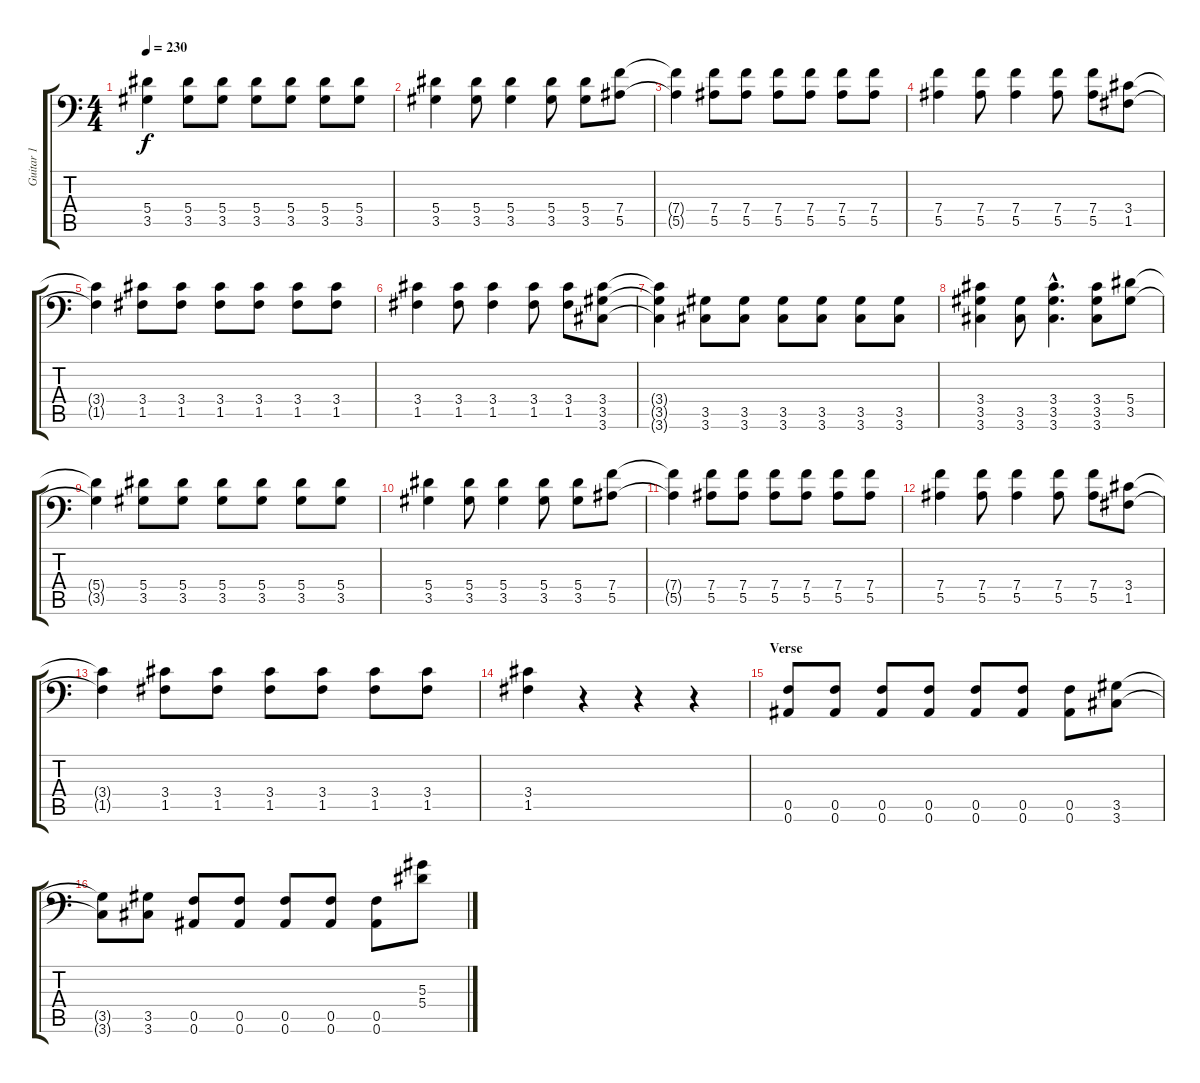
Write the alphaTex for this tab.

\track ("Guitar 1" "Guitar 1") {instrument distortionguitar}
\staff {score tabs}
\tuning (C4 G3 Eb3 Bb2 F2 Bb1) {hide}
\ts (4 4)
\tempo 230
\clef f4
\ks c
(5.4{t} 3.5{t}).4{dy f} (5.4 3.5).8 (5.4 3.5).8 (5.4 3.5).8 (5.4 3.5).8 (5.4 3.5).8 (5.4 3.5).8 |
(5.4 3.5).4 (5.4 3.5).8 (5.4 3.5).4 (5.4 3.5).8 (5.4 3.5).8 (7.4 5.5).8 |
(7.4{t} 5.5{t}).4 (7.4 5.5).8 (7.4 5.5).8 (7.4 5.5).8 (7.4 5.5).8 (7.4 5.5).8 (7.4 5.5).8 |
(7.4 5.5).4 (7.4 5.5).8 (7.4 5.5).4 (7.4 5.5).8 (7.4 5.5).8 (3.4 1.5).8 |
(3.4{t} 1.5{t}).4 (3.4 1.5).8 (3.4 1.5).8 (3.4 1.5).8 (3.4 1.5).8 (3.4 1.5).8 (3.4 1.5).8 |
(3.4 1.5).4 (3.4 1.5).8 (3.4 1.5).4 (3.4 1.5).8 (3.4 1.5).8 (3.4 3.5 3.6).8 |
(3.4{t} 3.5{t} 3.6{t}).4 (3.5 3.6).8 (3.5 3.6).8 (3.5 3.6).8 (3.5 3.6).8 (3.5 3.6).8 (3.5 3.6).8 |
(3.4 3.5 3.6).4 (3.5 3.6).8 (3.4{hac} 3.5{hac} 3.6{hac}).4{d} (3.4 3.5 3.6).8 (5.4 3.5).8 |
(5.4{t} 3.5{t}).4 (5.4 3.5).8 (5.4 3.5).8 (5.4 3.5).8 (5.4 3.5).8 (5.4 3.5).8 (5.4 3.5).8 |
(5.4 3.5).4 (5.4 3.5).8 (5.4 3.5).4 (5.4 3.5).8 (5.4 3.5).8 (7.4 5.5).8 |
(7.4{t} 5.5{t}).4 (7.4 5.5).8 (7.4 5.5).8 (7.4 5.5).8 (7.4 5.5).8 (7.4 5.5).8 (7.4 5.5).8 |
(7.4 5.5).4 (7.4 5.5).8 (7.4 5.5).4 (7.4 5.5).8 (7.4 5.5).8 (3.4 1.5).8 |
(3.4{t} 1.5{t}).4 (3.4 1.5).8 (3.4 1.5).8 (3.4 1.5).8 (3.4 1.5).8 (3.4 1.5).8 (3.4 1.5).8 |
(3.4 1.5).4 r.4 r.4 r.4 |
\section ("" "Verse")
(0.5 0.6).8 (0.5 0.6).8 (0.5 0.6).8 (0.5 0.6).8 (0.5 0.6).8 (0.5 0.6).8 (0.5 0.6).8 (3.5 3.6).8 |
(3.5{t} 3.6{t}).8 (3.5 3.6).8 (0.5 0.6).8 (0.5 0.6).8 (0.5 0.6).8 (0.5 0.6).8 (0.5 0.6).8 (5.3 5.4).8
